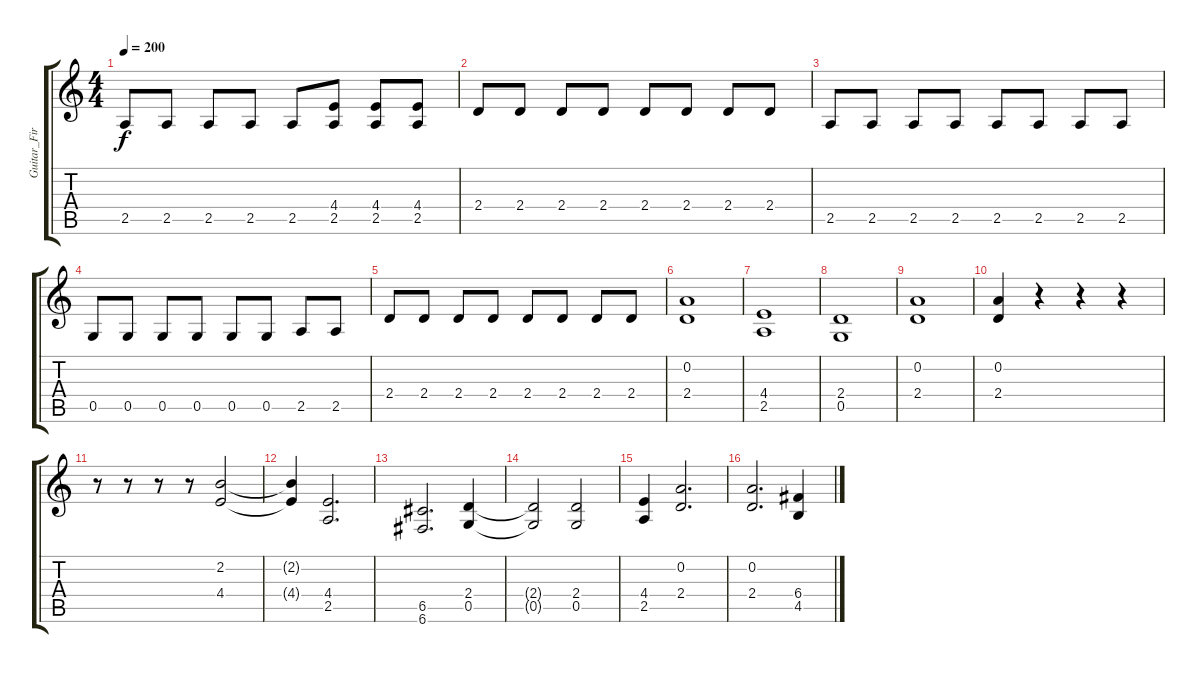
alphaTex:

\track ("Guitar_First" "Guitar_Fir") {instrument distortionguitar}
\staff {score tabs}
\tuning (D4 A3 F3 C3 G2 C2) {hide}
\ts (4 4)
\tempo 200
\clef g2
\ks c
2.5.8{dy f} 2.5.8 2.5.8 2.5.8 2.5.8 (4.4 2.5).8 (4.4 2.5).8 (4.4 2.5).8 |
2.4.8 2.4.8 2.4.8 2.4.8 2.4.8 2.4.8 2.4.8 2.4.8 |
2.5.8 2.5.8 2.5.8 2.5.8 2.5.8 2.5.8 2.5.8 2.5.8 |
0.5.8 0.5.8 0.5.8 0.5.8 0.5.8 0.5.8 2.5.8 2.5.8 |
2.4.8 2.4.8 2.4.8 2.4.8 2.4.8 2.4.8 2.4.8 2.4.8 |
(0.2 2.4).1 |
(4.4 2.5).1 |
(2.4 0.5).1 |
(0.2 2.4).1 |
(0.2 2.4).4 r.4 r.4 r.4 |
r.8 r.8 r.8 r.8 (2.2 4.4).2 |
(2.2{t} 4.4{t}).4 (4.4 2.5).2{d} |
(6.5 6.6).2{d} (2.4 0.5).4 |
(2.4{t} 0.5{t}).2 (2.4 0.5).2 |
(4.4 2.5).4 (0.2 2.4).2{d} |
(0.2 2.4).2{d} (6.4 4.5).4
